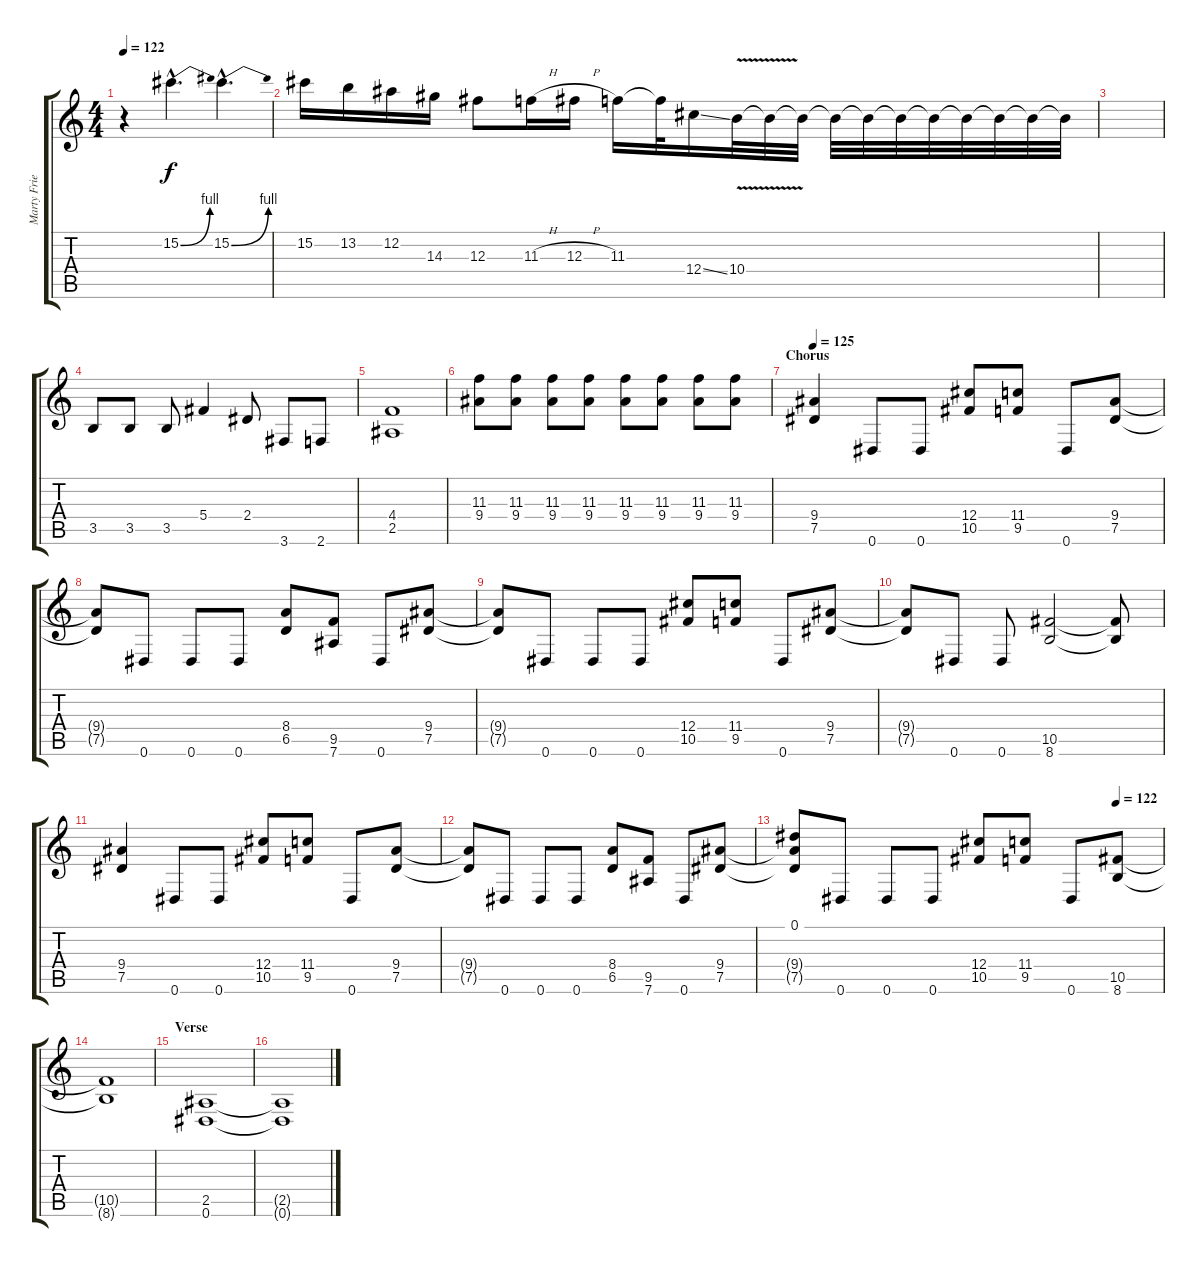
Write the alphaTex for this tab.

\track ("Marty Friedman" "Marty Frie") {instrument distortionguitar}
\staff {score tabs}
\tuning (Eb4 Bb3 Gb3 Db3 Ab2 Eb2) {hide}
\ts (4 4)
\tempo 122
\clef g2
\ks c
r.4{dy f} 15.2{be (bend 0 0 60 4) hac}.4{d volume 11} 15.2{be (bend 0 0 60 4) hac}.4{d} |
15.2.16 13.2.16 12.2.16 14.3.16 12.3.8 11.3{h}.16 12.3{h}.16 11.3.16 11.3{t}.32 12.4{ss}.16 10.4{v}.32 10.4{t}.32 10.4{t}.32 10.4{t}.32 10.4{t}.32 10.4{t}.32 10.4{t}.32 10.4{t}.32 10.4{t}.32 10.4{t}.32 10.4{t}.32 |
|
3.5.8 3.5.8 3.5.8 5.4.4 2.4.8 3.6.8 2.6.8 |
(4.4 2.5).1 |
(11.3 9.4).8 (11.3 9.4).8 (11.3 9.4).8 (11.3 9.4).8 (11.3 9.4).8 (11.3 9.4).8 (11.3 9.4).8 (11.3 9.4).8 |
\section ("" "Chorus")
\tempo 125
(9.4 7.5).4 0.6.8 0.6.8 (12.4 10.5).8 (11.4 9.5).8 0.6.8 (9.4 7.5).8 |
(9.4{t} 7.5{t}).8 0.6.8 0.6.8 0.6.8 (8.4 6.5).8 (9.5 7.6).8 0.6.8 (9.4 7.5).8 |
(9.4{t} 7.5{t}).8 0.6.8 0.6.8 0.6.8 (12.4 10.5).8 (11.4 9.5).8 0.6.8 (9.4 7.5).8 |
(9.4{t} 7.5{t}).8 0.6.8 0.6.8 (10.5 8.6).2 (10.5{t} 8.6{t}).8 |
(9.4 7.5).4 0.6.8 0.6.8 (12.4 10.5).8 (11.4 9.5).8 0.6.8 (9.4 7.5).8 |
(9.4{t} 7.5{t}).8 0.6.8 0.6.8 0.6.8 (8.4 6.5).8 (9.5 7.6).8 0.6.8 (9.4 7.5).8 |
\tempo (122 0.875)
(0.1 9.4{t} 7.5{t}).8 0.6.8 0.6.8 0.6.8 (12.4 10.5).8 (11.4 9.5).8 0.6.8 (10.5 8.6).8 |
(10.5{t} 8.6{t}).1 |
\section ("" "Verse")
(2.5 0.6).1{volume 1} |
(2.5{t} 0.6{t}).1
